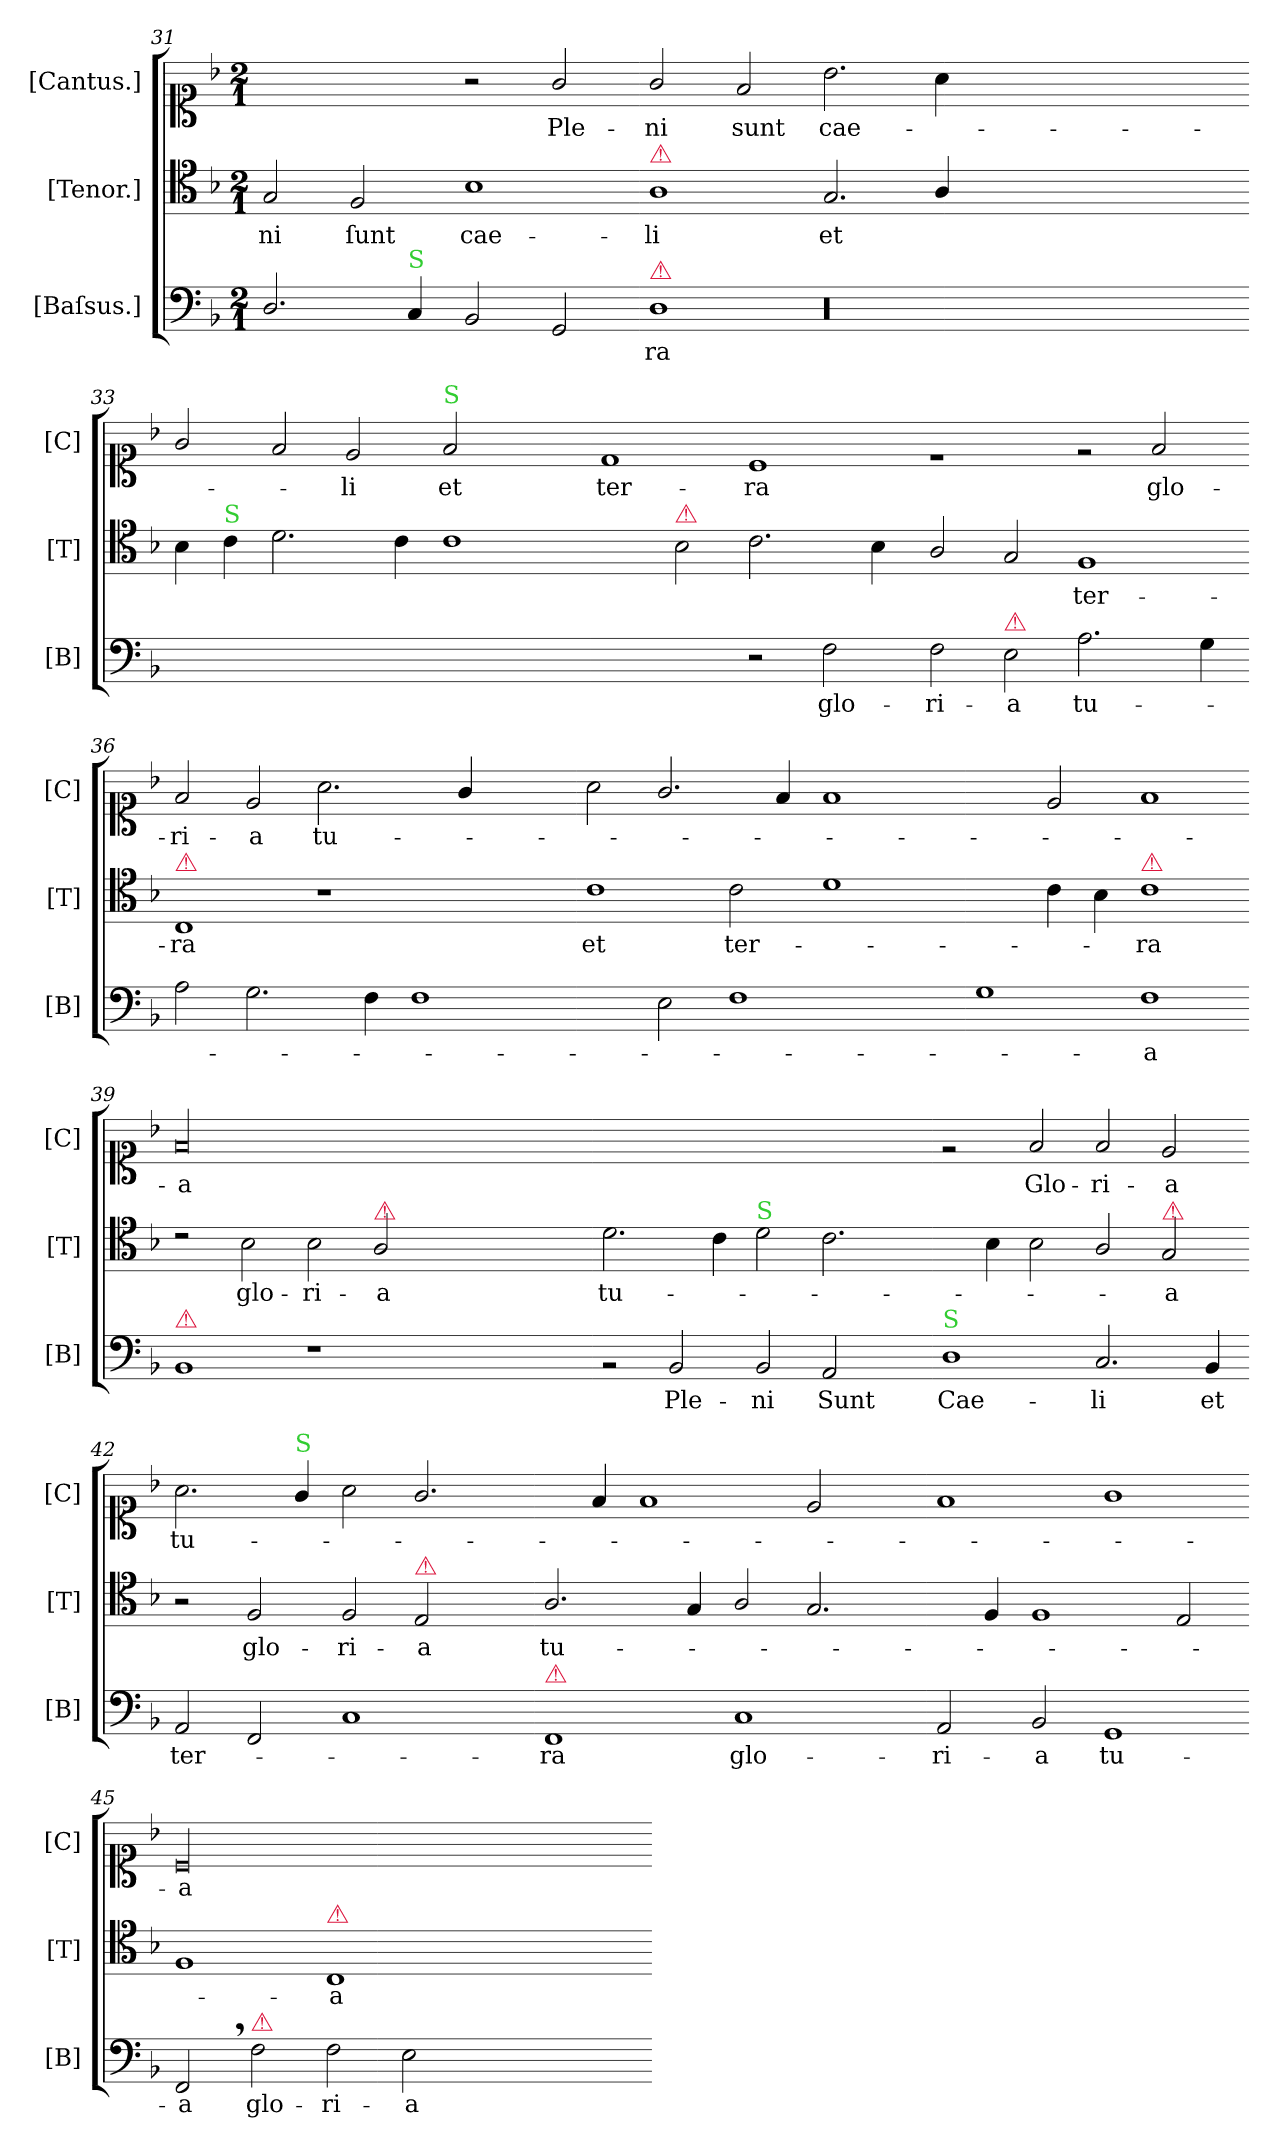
**kern	**text	**kern	**text	**kern	**text
*part3	*part3	*part2	*part2	*part1	*part1
*staff3	*staff3	*staff2	*staff2	*staff1	*staff1
*I"[Baſsus.]	*	*I"[Tenor.]	*	*I"[Cantus.]	*
*I'[B]	*	*I'[T]	*	*I'[C]	*
*clefF4	*	*clefC4	*	*clefC1	*
*k[b-]	*	*k[b-]	*	*k[b-]	*
*M2/1	*	*M2/1	*	*M2/1	*
=31	=31	=31	=31	=31	=31
2.D/	.	2G/	-ni	1ryy	.
.	.	2F/	ſunt	.	.
!LO:TX:a:color=limegreen:t=S	!	!	!	!	!
4C/	.	.	.	.	.
2BB-/	.	1B-	cae-	2r	.
2GG/	.	.	.	2g/	Ple-
=32-	=32-	=32-	=32-	=32-	=32-
!	!	!LO:TX:a:color=crimson:t=⚠	!	!	!
!LO:TX:a:color=crimson:t=⚠	!	!	!	!	!
1D	-ra	1A	-li	2g/	-ni
.	.	.	.	2f/	sunt
00r	.	2.G/	et	2.b-\	cae-
.	.	4A/	.	4a\	.
.	.	0.ryy	.	0.ryy	.
=33-	=33-	=33-	=33-	=33-	=33-
0ryy	.	4B-\	.	2g/	.
!	!	!LO:TX:a:color=limegreen:t=S	!	!	!
.	.	4c\	.	.	.
.	.	2.d\	.	2f/	.
.	.	.	.	2e/	-li
.	.	4c\	.	.	.
!	!	!	!	!LO:TX:a:color=limegreen:t=S	!
.	.	1c\	.	2f/	et
2ryy	.	.	.	2ryy	.
=34-	=34-	=34-	=34-	=34-	=34-
1ryy	.	2ryy	.	1d	ter-
!	!	!LO:TX:a:color=crimson:t=⚠	!	!	!
.	.	2B-\	.	.	.
2r	.	2.c\	.	1c	-ra
2F\	glo-	.	.	.	.
.	.	4B-\	.	.	.
=35-	=35-	=35-	=35-	=35-	=35-
2F\	-ri-	2A/	.	1re	.
!LO:TX:a:color=crimson:t=⚠	!	!	!	!	!
2E\	-a	2G/	.	.	.
2.A\	tu-	1F	ter-	2re	.
.	.	.	.	2f/	glo-
4G\	.	.	.	.	.
=36-	=36-	=36-	=36-	=36-	=36-
!	!	!LO:TX:a:color=crimson:t=⚠	!	!	!
2A\	.	1C	-ra	2f/	-ri-
2.G\	.	.	.	2e/	-a
.	.	1r	.	2.a\	tu-
4F\	.	.	.	.	.
1F\	.	.	.	.	.
.	.	.	.	4g/	.
.	.	2ryy	.	2ryy	.
=37-	=37-	=37-	=37-	=37-	=37-
!	!	!	!LO:LY:i	!	!
2ryy	.	1c	et	2a\	.
2E\	.	.	.	2.g/	.
!	!	!	!LO:LY:i	!	!
1F	.	2c\	ter-	.	.
.	.	.	.	4f/	.
.	.	1d\	.	1f/	.
2ryy	.	.	.	.	.
=38-	=38-	=38-	=38-	=38-	=38-
1G	.	2ryy	.	2ryy	.
.	.	4c\	.	2e/	.
.	.	4B-\	.	.	.
!	!	!LO:TX:a:color=crimson:t=⚠	!	!	!
!	!	!	!LO:LY:i	!	!
1F	a	1c	-ra	1f	.
=39-	=39-	=39-	=39-	=39-	=39-
!LO:TX:a:color=crimson:t=⚠	!	!	!	!	!
1BB-	.	2rc	.	00f	-a
.	.	2B-\	glo-	.	.
1r	.	2B-\	-ri-	.	.
!	!	!LO:TX:a:color=crimson:t=⚠	!	!	!
.	.	2A/	-a	.	.
0ryy	.	0ryy	.	.	.
=40-	=40-	=40-	=40-	=40-	=40-
2rBB	.	2.d\	tu-	0ryy	.
2BB-/	Ple-	.	.	.	.
.	.	4c\	.	.	.
!	!	!LO:TX:a:color=limegreen:t=S	!	!	!
2BB-/	-ni	2d\	.	.	.
2AA/	Sunt	2.c\	.	.	.
4ryy	.	.	.	4ryy	.
=41-	=41-	=41-	=41-	=41-	=41-
!LO:TX:a:color=limegreen:t=S	!	!	!	!	!
1D	Cae-	4ryy	.	2re	.
.	.	4B-\	.	.	.
.	.	2B-\	.	2f/	Glo-
2.C/	-li	2A/	.	2f/	-ri-
!	!	!LO:TX:a:color=crimson:t=⚠	!	!	!
.	.	2G/	-a	2e/	-a
4BB-/	et	.	.	.	.
=42-	=42-	=42-	=42-	=42-	=42-
2AA/	ter-	2r	.	2.a\	tu-
2FF/	.	2F/	glo-	.	.
!	!	!	!	!LO:TX:a:color=limegreen:t=S	!
.	.	.	.	4g/	.
1C	.	2F/	-ri-	2a\	.
!	!	!LO:TX:a:color=crimson:t=⚠	!	!	!
.	.	2E/	-a	2.g/	.
4ryy	.	4ryy	.	.	.
=43-	=43-	=43-	=43-	=43-	=43-
!LO:TX:a:color=crimson:t=⚠	!	!	!	!	!
1FF	-ra	2.A/	tu-	4ryy	.
.	.	.	.	4f/	.
.	.	.	.	1f	.
.	.	4G/	.	.	.
1C	glo-	2A/	.	.	.
.	.	2.G/	.	2e/	.
4ryy	.	.	.	4ryy	.
=44-	=44-	=44-	=44-	=44-	=44-
2AA/	-ri-	4ryy	.	1f	.
.	.	4F/	.	.	.
2BB-/	-a	1F	.	.	.
1GG	tu-	.	.	1g	.
.	.	2E/	.	.	.
=45-	=45-	=45-	=45-	=45-	=45-
2FF,</	-a	1F	.	00c	a
!LO:TX:a:color=crimson:t=⚠	!	!	!	!	!
!	!LO:LY:i	!	!	!	!
2F\	glo-	.	.	.	.
!	!	!LO:TX:a:color=crimson:t=⚠	!	!	!
!	!LO:LY:i	!	!	!	!
2F\	-ri-	1C	-a	.	.
!	!LO:LY:i	!	!	!	!
2E\	-a	.	.	.	.
0ryy	.	0ryy	.	.	.
=-	=-	=-	=-	=-	=-
*-	*-	*-	*-	*-	*-
